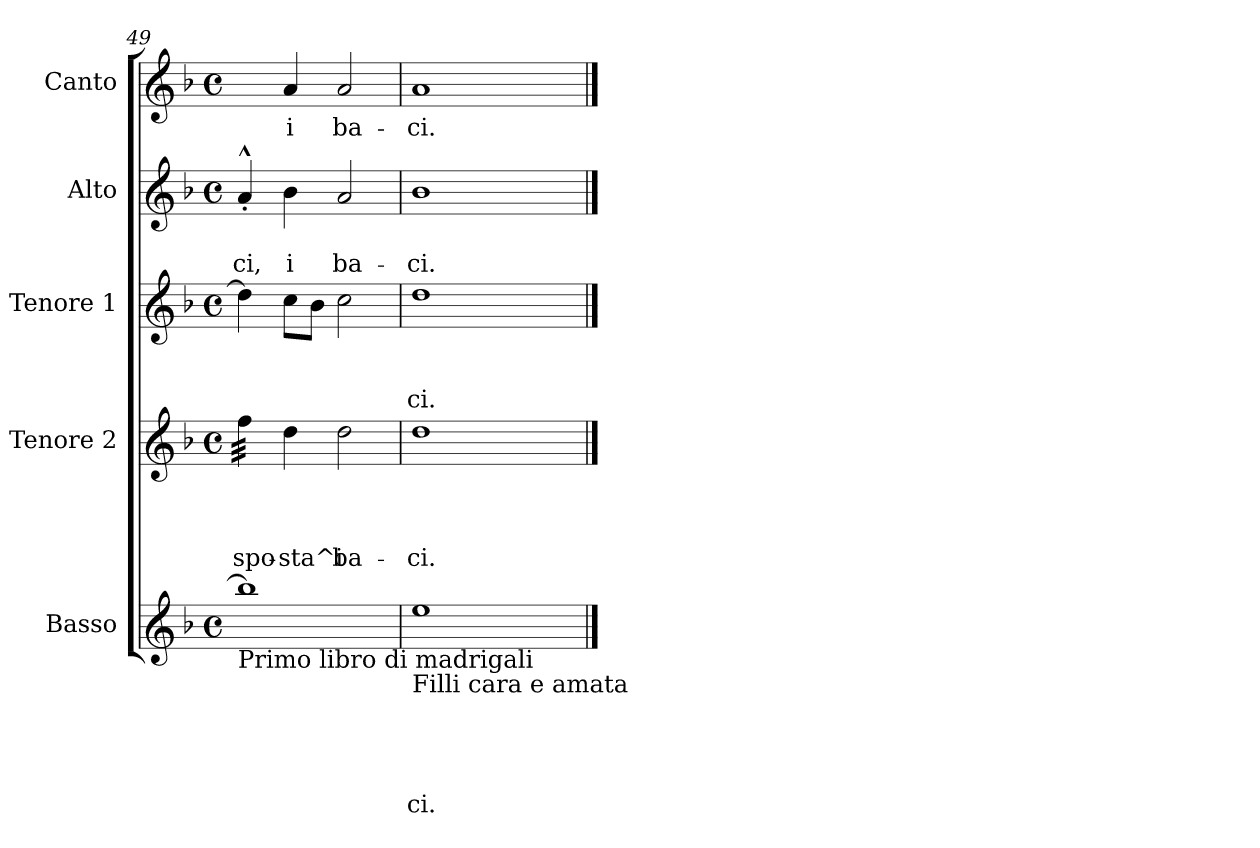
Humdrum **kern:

**kern	**text	**text	**text	**text	**text	**kern	**text	**text	**text	**text	**kern	**text	**text	**text	**kern	**text	**text	**kern	**text
*part5	*part5	*part5	*part5	*part5	*part5	*part4	*part4	*part4	*part4	*part4	*part3	*part3	*part3	*part3	*part2	*part2	*part2	*part1	*part1
*staff5	*staff5	*staff5	*staff5	*staff5	*staff5	*staff4	*staff4	*staff4	*staff4	*staff4	*staff3	*staff3	*staff3	*staff3	*staff2	*staff2	*staff2	*staff1	*staff1
*I"Basso	*	*	*	*	*	*I"Tenore 2	*	*	*	*	*I"Tenore 1	*	*	*	*I"Alto	*	*	*I"Canto	*
*clefG2	*	*	*	*	*	*clefG2	*	*	*	*	*clefG2	*	*	*	*clefG2	*	*	*clefG2	*
*k[b-]	*	*	*	*	*	*k[b-]	*	*	*	*	*k[b-]	*	*	*	*k[b-]	*	*	*k[b-]	*
*F:	*	*	*	*	*	*F:	*	*	*	*	*F:	*	*	*	*F:	*	*	*F:	*
*M4/4	*	*	*	*	*	*M4/4	*	*	*	*	*M4/4	*	*	*	*M4/4	*	*	*M4/4	*
*met(c)	*	*	*	*	*	*met(c)	*	*	*	*	*met(c)	*	*	*	*met(c)	*	*	*met(c)	*
=49	=49	=49	=49	=49	=49	=49	=49	=49	=49	=49	=49	=49	=49	=49	=49	=49	=49	=49	=49
!LO:TX:b:t=Primo libro di madrigali	!	!	!	!	!	!	!	!	!	!	!	!	!	!	!	!	!	!	!
!	!	!	!	!	!	!	!	!	!	!LO:LY:b	!	!	!	!	!	!	!LO:LY:b	!	!
*	*	*	*	*	*	*tremolo	*	*	*	*	*	*	*	*	*	*	*	*	*
1bb-]	.	.	.	.	.	32ff\LLL	.	.	.	-spo-	4dd\]	.	.	.	4a^^<'</	.	-ci,	4ryy	.
.	.	.	.	.	.	32ff\	.	.	.	.	.	.	.	.	.	.	.	.	.
.	.	.	.	.	.	32ff\	.	.	.	.	.	.	.	.	.	.	.	.	.
.	.	.	.	.	.	32ff\	.	.	.	.	.	.	.	.	.	.	.	.	.
.	.	.	.	.	.	32ff\	.	.	.	.	.	.	.	.	.	.	.	.	.
.	.	.	.	.	.	32ff\	.	.	.	.	.	.	.	.	.	.	.	.	.
.	.	.	.	.	.	32ff\	.	.	.	.	.	.	.	.	.	.	.	.	.
.	.	.	.	.	.	32ff\JJJ	.	.	.	.	.	.	.	.	.	.	.	.	.
*	*	*	*	*	*	*Xtremolo	*	*	*	*	*	*	*	*	*	*	*	*	*
!	!	!	!	!	!	!	!	!	!	!LO:LY:b	!	!	!	!	!	!	!LO:LY:b	!	!LO:LY:b
.	.	.	.	.	.	4dd\	.	.	.	-sta^i	8cc\L	.	.	.	4b-\	.	i	4a/	i
.	.	.	.	.	.	.	.	.	.	.	8b-\J	.	.	.	.	.	.	.	.
!	!	!	!	!	!	!	!	!	!	!LO:LY:b	!	!	!	!	!	!	!LO:LY:b	!	!LO:LY:b
.	.	.	.	.	.	2dd\	.	.	.	ba-	2cc\	.	.	.	2a/	.	ba-	2a/	ba-
=50	=50	=50	=50	=50	=50	=50	=50	=50	=50	=50	=50	=50	=50	=50	=50	=50	=50	=50	=50
!LO:TX:b:t=Filli cara e amata	!	!	!	!	!	!	!	!	!	!	!	!	!	!	!	!	!	!	!
!	!	!	!	!	!LO:LY:b	!	!	!	!	!LO:LY:b	!	!	!	!LO:LY:b	!	!	!LO:LY:b	!	!LO:LY:b
1ee	.	.	.	.	-ci.	1dd	.	.	.	-ci.	1dd	.	.	-ci.	1b-	.	-ci.	1a	-ci.
==	==	==	==	==	==	==	==	==	==	==	==	==	==	==	==	==	==	==	==
*-	*-	*-	*-	*-	*-	*-	*-	*-	*-	*-	*-	*-	*-	*-	*-	*-	*-	*-	*-
